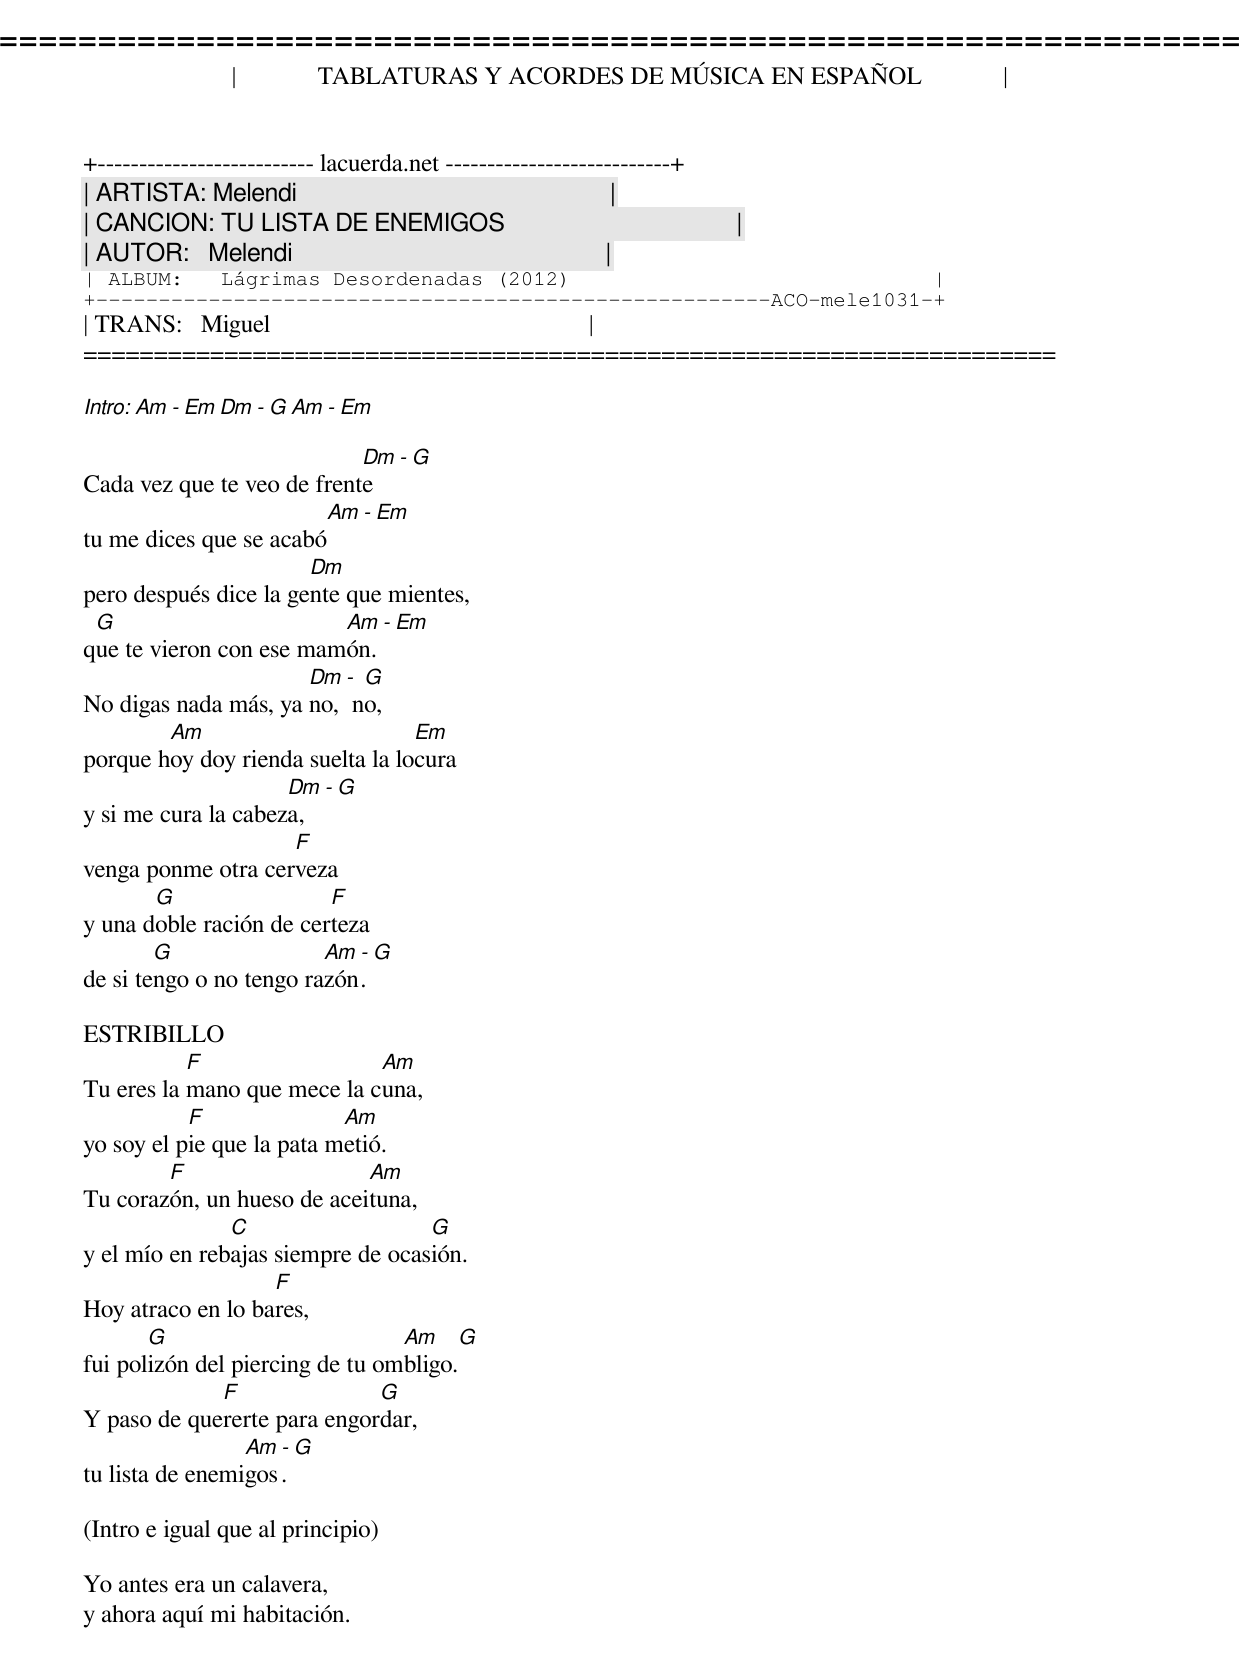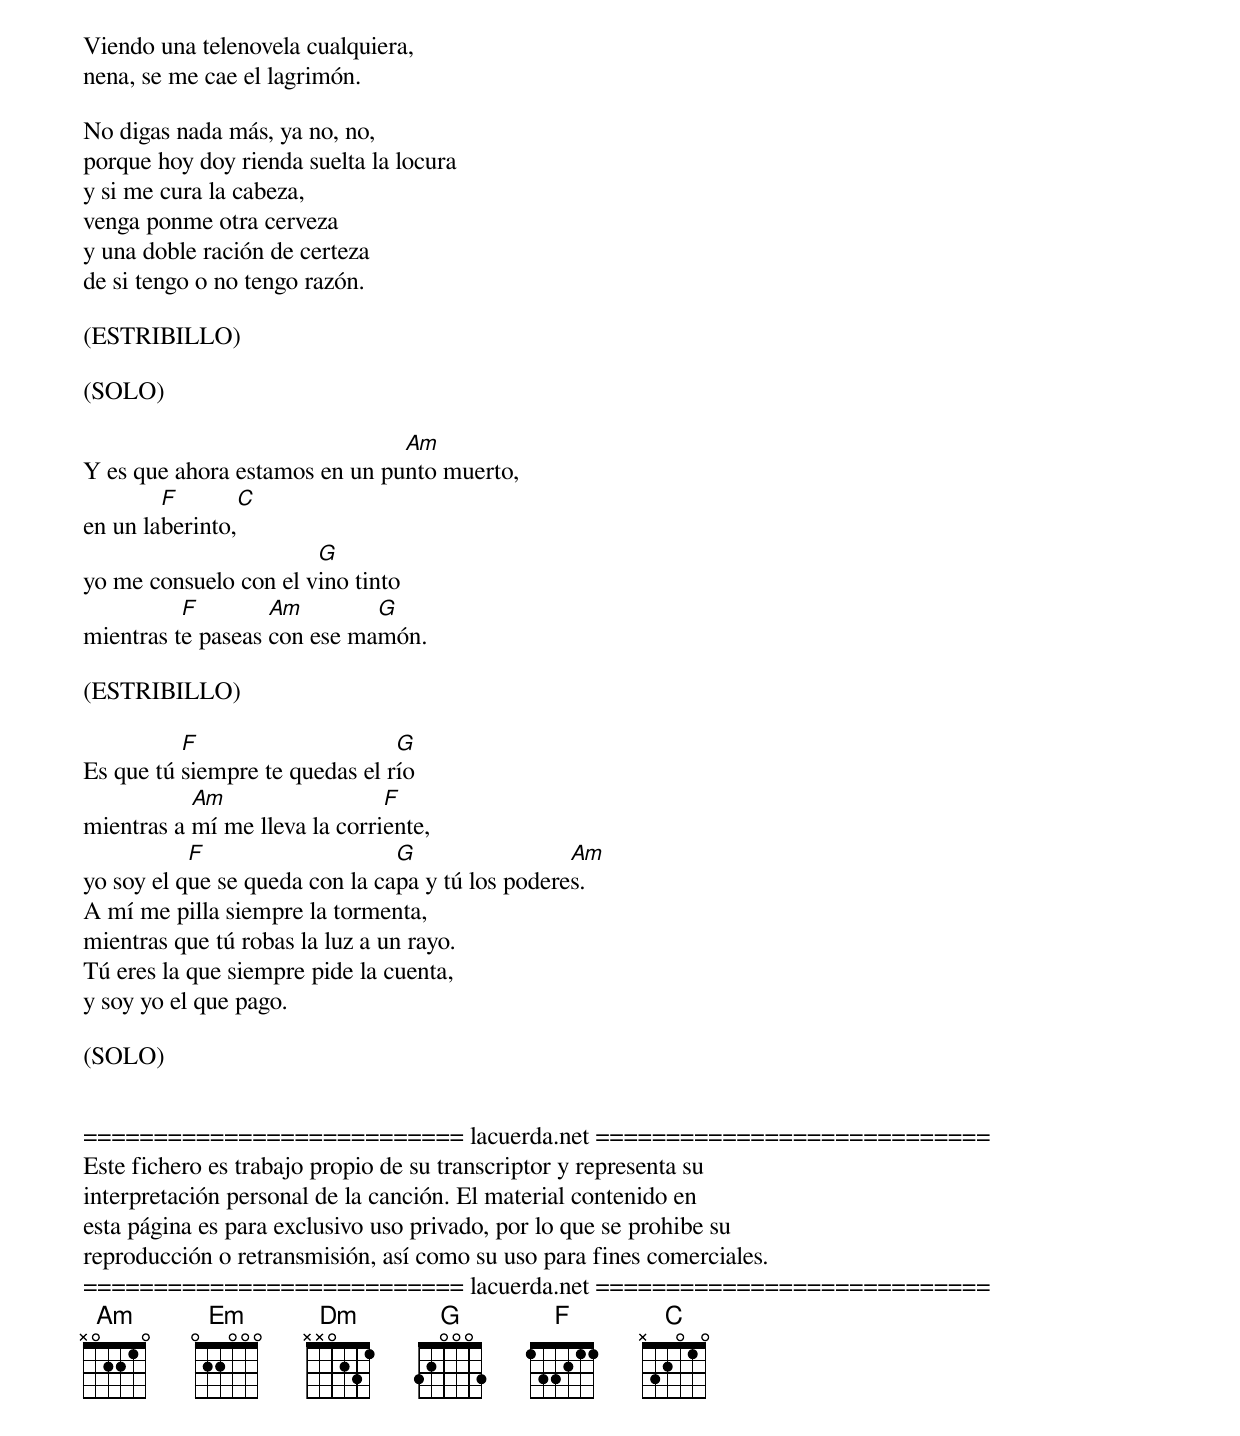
=====================================================================
|             TABLATURAS Y ACORDES DE MÚSICA EN ESPAÑOL             |
+-------------------------- lacuerda.net ---------------------------+
| ARTISTA: Melendi                                                  |
| CANCION: TU LISTA DE ENEMIGOS                                     |
| AUTOR:   Melendi                                                  |
| ALBUM:   Lágrimas Desordenadas (2012)                             |
+------------------------------------------------------ACO-mele1031-+
| TRANS:   Miguel                                                   |
=====================================================================

Intro: Am - Em   Dm - G    Am - Em

                            Dm - G
Cada vez que te veo de frente
                        Am - Em
tu me dices que se acabó
                       Dm
pero después dice la gente que mientes,
 G                       Am - Em
que te vieron con ese mamón.
                      Dm - G
No digas nada más, ya no, no,
        Am                        Em
porque hoy doy rienda suelta la locura
                     Dm - G
y si me cura la cabeza,
                    F
venga ponme otra cerveza
       G                 F
y una doble ración de certeza
        G                Am - G
de si tengo o no tengo razón.

ESTRIBILLO
           F                 Am
Tu eres la mano que mece la cuna,
           F               Am
yo soy el pie que la pata metió.
        F                   Am
Tu corazón, un hueso de aceituna,
               C                   G
y el mío en rebajas siempre de ocasión.
                   F
Hoy atraco en lo bares,
       G                         Am      G
fui polizón del piercing de tu ombligo.
             F               G
Y paso de quererte para engordar,
                 Am -  G
tu lista de enemigos.

(Intro e igual que al principio)

Yo antes era un calavera,
y ahora aquí mi habitación.
Viendo una telenovela cualquiera,
nena, se me cae el lagrimón.

No digas nada más, ya no, no,
porque hoy doy rienda suelta la locura
y si me cura la cabeza,
venga ponme otra cerveza
y una doble ración de certeza
de si tengo o no tengo razón.

(ESTRIBILLO)

(SOLO)

                               Am
Y es que ahora estamos en un punto muerto,
        F        C
en un laberinto,
                       G
yo me consuelo con el vino tinto
          F        Am        G
mientras te paseas con ese mamón.

(ESTRIBILLO)

          F                     G
Es que tú siempre te quedas el río
           Am                  F
mientras a mí me lleva la corriente,
           F                    G                 Am
yo soy el que se queda con la capa y tú los poderes.
A mí me pilla siempre la tormenta,
mientras que tú robas la luz a un rayo.
Tú eres la que siempre pide la cuenta,
y soy yo el que pago.

(SOLO)


=========================== lacuerda.net ============================
Este fichero es trabajo propio de su transcriptor y representa su
interpretación personal de la canción. El material contenido en
esta página es para exclusivo uso privado, por lo que se prohibe su
reproducción o retransmisión, así como su uso para fines comerciales.
=========================== lacuerda.net ============================
